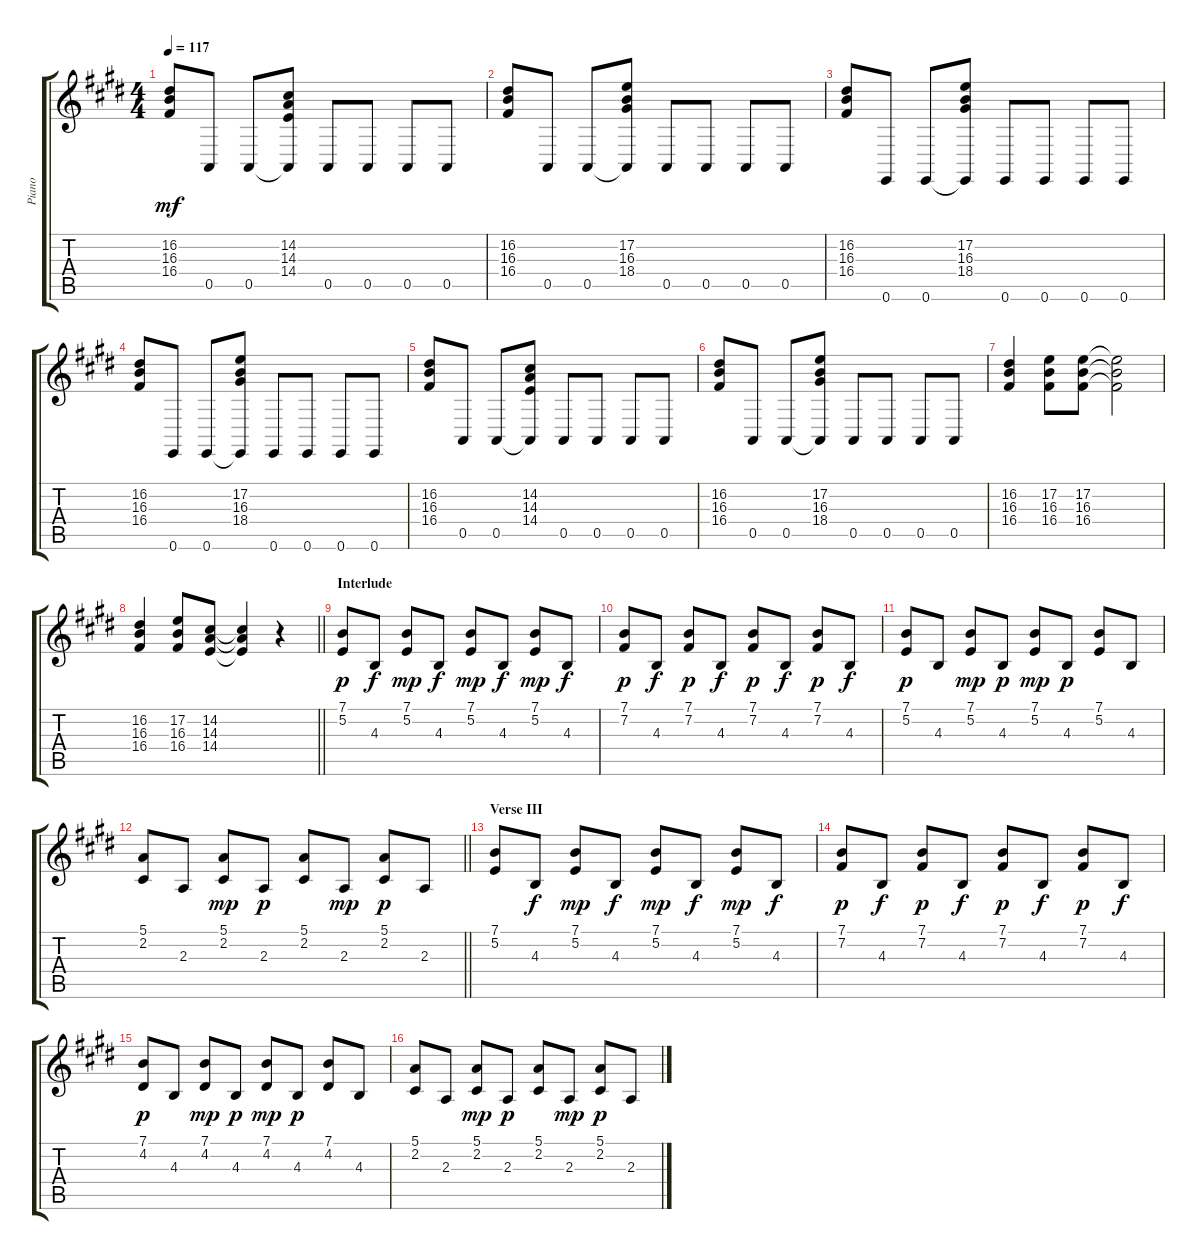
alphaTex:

\track ("Piano" "Piano") {instrument acousticgrandpiano}
\staff {score tabs}
\tuning (E4 B3 G3 D3 A2 E2) {hide}
\ts (4 4)
\tempo 117
\clef g2
\ks c#minor
(16.2 16.3 16.4).8{dy mf} 0.5.8 0.5.8 (14.2 14.3 14.4 0.5{t}).8 0.5.8 0.5.8 0.5.8 0.5.8 |
(16.2 16.3 16.4).8 0.5.8 0.5.8 (17.2 16.3 18.4 0.5{t}).8 0.5.8 0.5.8 0.5.8 0.5.8 |
(16.2 16.3 16.4).8 0.6.8 0.6.8 (17.2 16.3 18.4 0.6{t}).8 0.6.8 0.6.8 0.6.8 0.6.8 |
(16.2 16.3 16.4).8 0.6.8 0.6.8 (17.2 16.3 18.4 0.6{t}).8 0.6.8 0.6.8 0.6.8 0.6.8 |
(16.2 16.3 16.4).8 0.5.8 0.5.8 (14.2 14.3 14.4 0.5{t}).8 0.5.8 0.5.8 0.5.8 0.5.8 |
(16.2 16.3 16.4).8 0.5.8 0.5.8 (17.2 16.3 18.4 0.5{t}).8 0.5.8 0.5.8 0.5.8 0.5.8 |
(16.2 16.3 16.4).4 (17.2 16.3 16.4).8 (17.2 16.3 16.4).8 (17.2{t} 16.3{t} 16.4{t}).2 |
\barLineRight lightlight
(16.2 16.3 16.4).4 (17.2 16.3 16.4).8 (14.2 14.3 14.4).8 (14.2{t} 14.3{t} 14.4{t}).4 r.4 |
\section ("" "Interlude")
(7.1 5.2).8{dy p} 4.3.8{dy f} (7.1 5.2).8{dy mp} 4.3.8{dy f} (7.1 5.2).8{dy mp} 4.3.8{dy f} (7.1 5.2).8{dy mp} 4.3.8{dy f} |
(7.1 7.2).8{dy p} 4.3.8{dy f} (7.1 7.2).8{dy p} 4.3.8{dy f} (7.1 7.2).8{dy p} 4.3.8{dy f} (7.1 7.2).8{dy p} 4.3.8{dy f} |
(7.1 5.2).8{dy p} 4.3.8 (7.1 5.2).8{dy mp} 4.3.8{dy p} (7.1 5.2).8{dy mp} 4.3.8{dy p} (7.1 5.2).8 4.3.8 |
\barLineRight lightlight
(5.1 2.2).8 2.3.8 (5.1 2.2).8{dy mp} 2.3.8{dy p} (5.1 2.2).8 2.3.8{dy mp} (5.1 2.2).8{dy p} 2.3.8 |
\section ("" "Verse III")
(7.1 5.2).8 4.3.8{dy f} (7.1 5.2).8{dy mp} 4.3.8{dy f} (7.1 5.2).8{dy mp} 4.3.8{dy f} (7.1 5.2).8{dy mp} 4.3.8{dy f} |
(7.1 7.2).8{dy p} 4.3.8{dy f} (7.1 7.2).8{dy p} 4.3.8{dy f} (7.1 7.2).8{dy p} 4.3.8{dy f} (7.1 7.2).8{dy p} 4.3.8{dy f} |
(7.1 4.2).8{dy p} 4.3.8 (7.1 4.2).8{dy mp} 4.3.8{dy p} (7.1 4.2).8{dy mp} 4.3.8{dy p} (7.1 4.2).8 4.3.8 |
(5.1 2.2).8 2.3.8 (5.1 2.2).8{dy mp} 2.3.8{dy p} (5.1 2.2).8 2.3.8{dy mp} (5.1 2.2).8{dy p} 2.3.8
